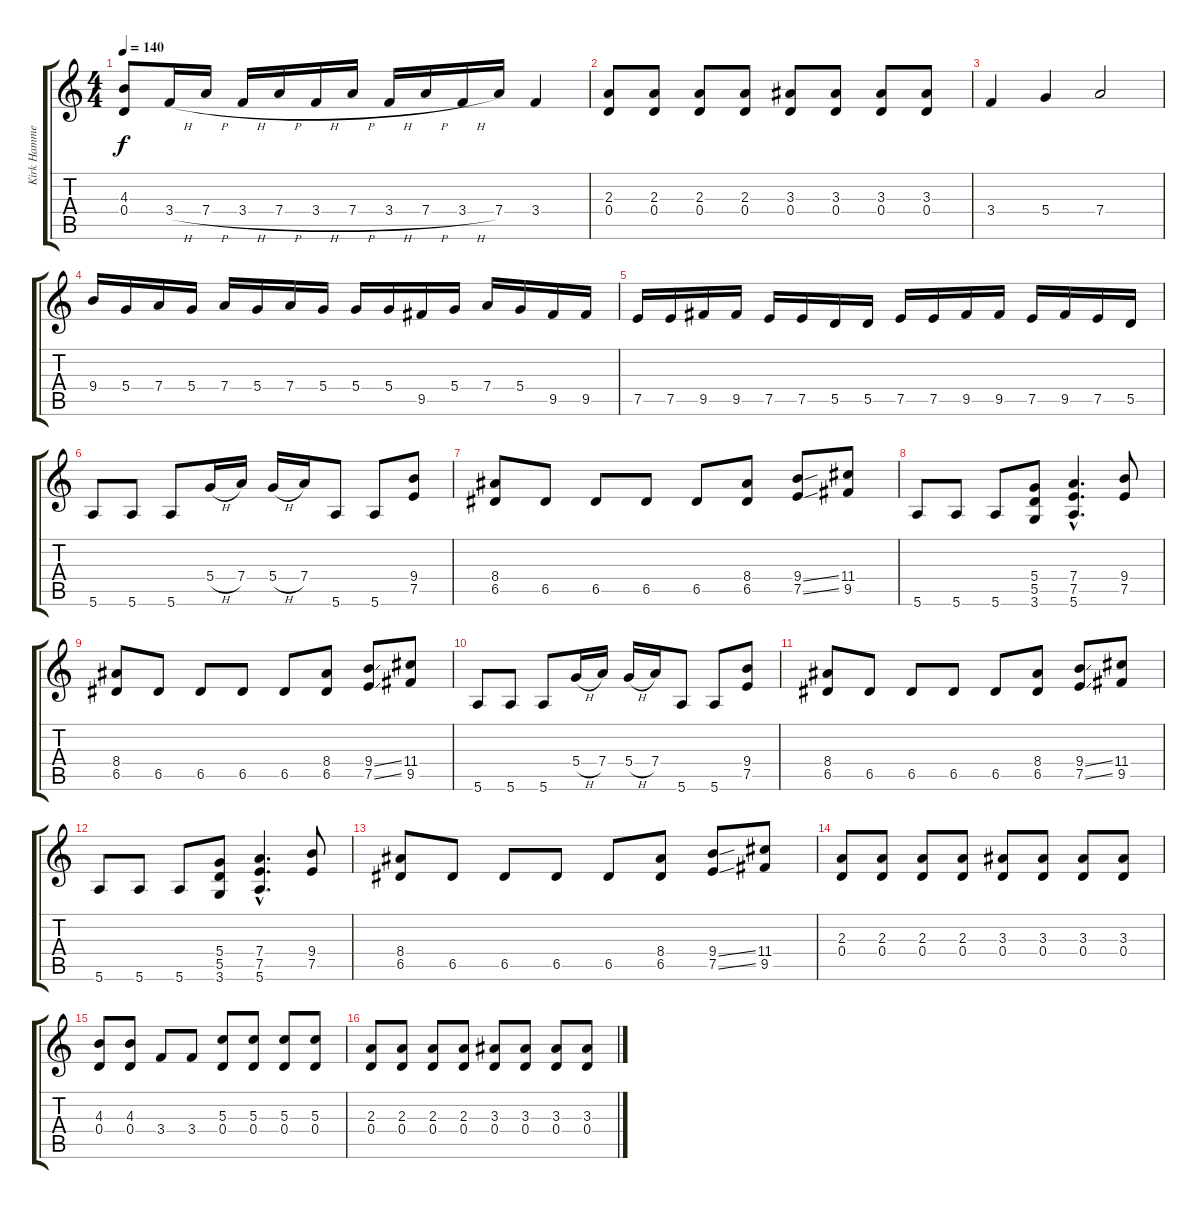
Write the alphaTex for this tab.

\track ("Kirk Hammet (2nd guitar Dist)" "Kirk Hamme") {instrument distortionguitar}
\staff {score tabs}
\tuning (E4 B3 G3 D3 A2 E2) {hide}
\ts (4 4)
\tempo 140
\clef g2
\ks c
(4.3 0.4).8{dy f} 3.4{h}.16 7.4{h}.16 3.4{h}.16 7.4{h}.16 3.4{h}.16 7.4{h}.16 3.4{h}.16 7.4{h}.16 3.4{h}.16 7.4.16 3.4.4 |
(2.3 0.4).8 (2.3 0.4).8 (2.3 0.4).8 (2.3 0.4).8 (3.3 0.4).8 (3.3 0.4).8 (3.3 0.4).8 (3.3 0.4).8 |
3.4.4 5.4.4 7.4.2 |
9.4.16 5.4.16 7.4.16 5.4.16 7.4.16 5.4.16 7.4.16 5.4.16 5.4.16 5.4.16 9.5.16 5.4.16 7.4.16 5.4.16 9.5.16 9.5.16 |
7.5.16 7.5.16 9.5.16 9.5.16 7.5.16 7.5.16 5.5.16 5.5.16 7.5.16 7.5.16 9.5.16 9.5.16 7.5.16 9.5.16 7.5.16 5.5.16 |
5.6.8 5.6.8 5.6.8 5.4{h}.16 7.4.16 5.4{h}.16 7.4.16 5.6.8 5.6.8 (9.4 7.5).8 |
(8.4 6.5).8 6.5.8 6.5.8 6.5.8 6.5.8 (8.4 6.5).8 (9.4{ss} 7.5{ss}).8 (11.4 9.5).8 |
5.6.8 5.6.8 5.6.8 (5.4 5.5 3.6).8 (7.4{hac} 7.5{hac} 5.6{hac}).4{d} (9.4 7.5).8 |
(8.4 6.5).8 6.5.8 6.5.8 6.5.8 6.5.8 (8.4 6.5).8 (9.4{ss} 7.5{ss}).8 (11.4 9.5).8 |
5.6.8 5.6.8 5.6.8 5.4{h}.16 7.4.16 5.4{h}.16 7.4.16 5.6.8 5.6.8 (9.4 7.5).8 |
(8.4 6.5).8 6.5.8 6.5.8 6.5.8 6.5.8 (8.4 6.5).8 (9.4{ss} 7.5{ss}).8 (11.4 9.5).8 |
5.6.8 5.6.8 5.6.8 (5.4 5.5 3.6).8 (7.4{hac} 7.5{hac} 5.6{hac}).4{d} (9.4 7.5).8 |
(8.4 6.5).8 6.5.8 6.5.8 6.5.8 6.5.8 (8.4 6.5).8 (9.4{ss} 7.5{ss}).8 (11.4 9.5).8 |
(2.3 0.4).8 (2.3 0.4).8 (2.3 0.4).8 (2.3 0.4).8 (3.3 0.4).8 (3.3 0.4).8 (3.3 0.4).8 (3.3 0.4).8 |
(4.3 0.4).8 (4.3 0.4).8 3.4.8 3.4.8 (5.3 0.4).8 (5.3 0.4).8 (5.3 0.4).8 (5.3 0.4).8 |
(2.3 0.4).8 (2.3 0.4).8 (2.3 0.4).8 (2.3 0.4).8 (3.3 0.4).8 (3.3 0.4).8 (3.3 0.4).8 (3.3 0.4).8
